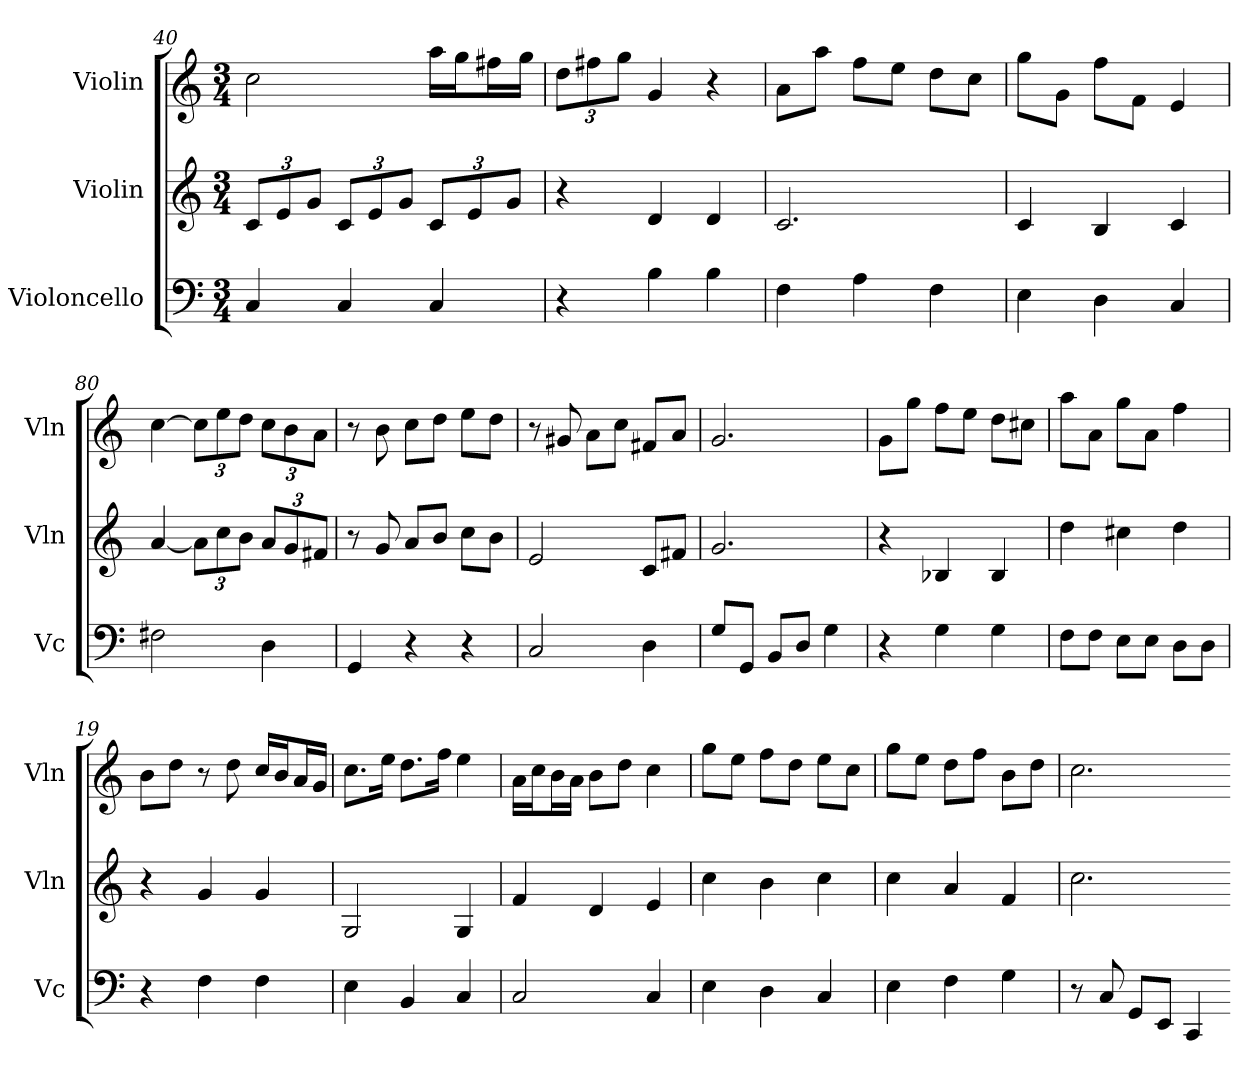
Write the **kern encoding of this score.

**kern	**kern	**kern
*part3	*part2	*part1
*staff3	*staff2	*staff1
*I"Violoncello	*I"Violin	*I"Violin
*I'Vc	*I'Vln	*I'Vln
*k[]	*k[]	*k[]
*M3/4	*M3/4	*M3/4
*MM120	*MM120	*MM120
=40	=40	=40
4C	12cL	2cc
.	12e	.
.	12gJ	.
4C	12cL	.
.	12e	.
.	12gJ	.
4C	12cL	16aaLL
.	.	16ggJ
.	12e	.
.	.	16ff#XL
.	12gJ	.
.	.	16ggJJ
=130	=130	=130
4r	4r	12ddL
.	.	12ff#X
.	.	12ggJ
4B	4d	4g
4B	4d	4r
=27	=27	=27
4F	2.c	8aL
.	.	8aaJ
4A	.	8ffL
.	.	8eeJ
4F	.	8ddL
.	.	8ccJ
=167	=167	=167
4E	4c	8ggL
.	.	8gJ
4D	4B	8ffL
.	.	8fJ
4C	4c	4e
=80	=80	=80
2F#X	[4a	[4cc
.	12aL]	12ccL]
.	12cc	12ee
.	12bJ	12ddJ
4D	12aL	12ccL
.	12g	12b
.	12f#XJ	12aJ
=55	=55	=55
4GG	8r	8r
.	8g	8b
4r	8aL	8ccL
.	8bJ	8ddJ
4r	8ccL	8eeL
.	8bJ	8ddJ
=118	=118	=118
2C	2e	8r
.	.	8g#X
.	.	8aL
.	.	8ccJ
4D	8cL	8f#XL
.	8f#XJ	8aJ
=127	=127	=127
8GL	2.g	2.g
8GGJ	.	.
8BBL	.	.
8DJ	.	.
4G	.	.
=138	=138	=138
4r	4r	8gL
.	.	8ggJ
4G	4B-X	8ffL
.	.	8eeJ
4G	4B-	8ddL
.	.	8cc#XJ
=71	=71	=71
8FL	4dd	8aaL
8FJ	.	8aJ
8EL	4cc#X	8ggL
8EJ	.	8aJ
8DL	4dd	4ff
8DJ	.	.
=19	=19	=19
4r	4r	8bL
.	.	8ddJ
4F	4g	8r
.	.	8dd
4F	4g	16ccLL
.	.	16bJ
.	.	16aL
.	.	16gJJ
=92	=92	=92
4E	2G	8.ccL
.	.	16eeJk
4BB	.	8.ddL
.	.	16ffJk
4C	4G	4ee
=43	=43	=43
2C	4f	16aLL
.	.	16ccJ
.	.	16bL
.	.	16aJJ
.	4d	8bL
.	.	8ddJ
4C	4e	4cc
=38	=38	=38
4E	4cc	8ggL
.	.	8eeJ
4D	4b	8ffL
.	.	8ddJ
4C	4cc	8eeL
.	.	8ccJ
=1	=1	=1
4E	4cc	8ggL
.	.	8eeJ
4F	4a	8ddL
.	.	8ffJ
4G	4f	8bL
.	.	8ddJ
=8	=8	=8
8r	2.cc	2.cc
8C	.	.
8GGL	.	.
8EEJ	.	.
4CC	.	.
=-	=-	=-
*-	*-	*-
